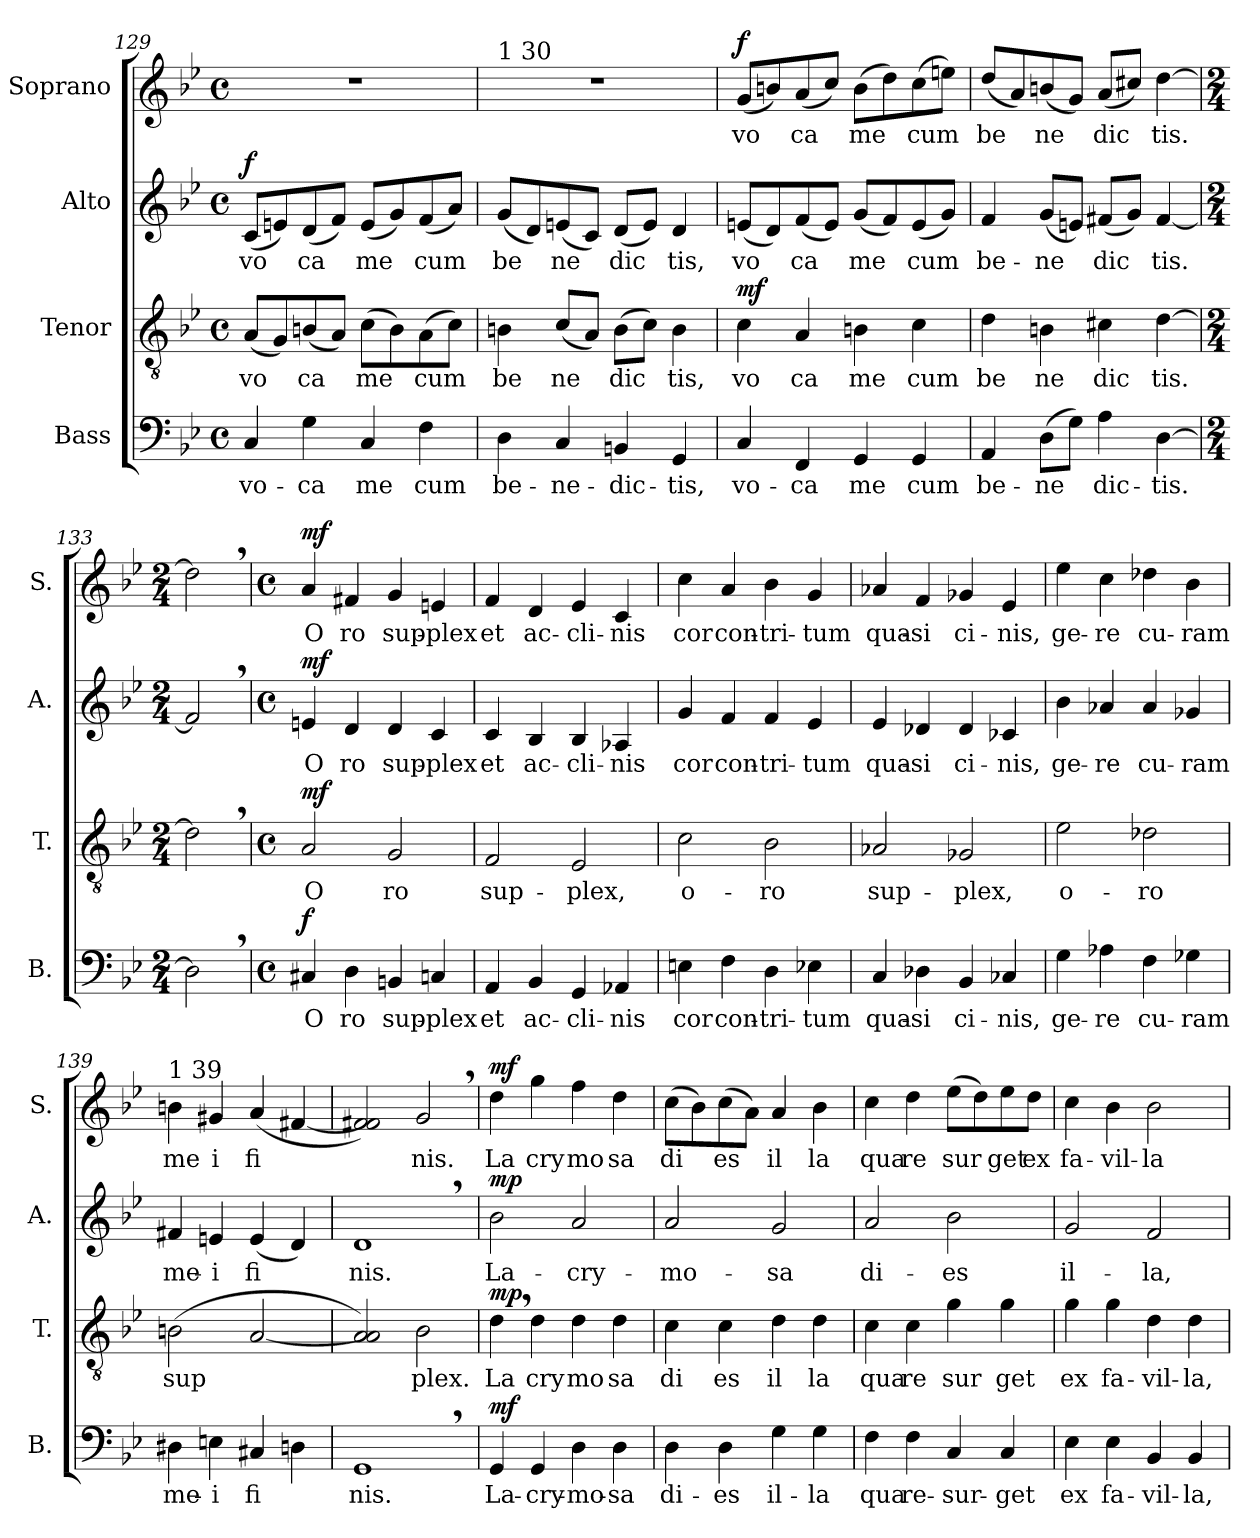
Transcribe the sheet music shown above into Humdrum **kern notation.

**kern	**text	**dynam	**kern	**text	**dynam	**kern	**text	**dynam	**kern	**text	**dynam
*part4	*part4	*part4	*part3	*part3	*part3	*part2	*part2	*part2	*part1	*part1	*part1
*staff4	*staff4	*staff4	*staff3	*staff3	*staff3	*staff2	*staff2	*staff2	*staff1	*staff1	*staff1
*I"Bass	*	*	*I"Tenor	*	*	*I"Alto	*	*	*I"Soprano	*	*
*I'B.	*	*	*I'T.	*	*	*I'A.	*	*	*I'S.	*	*
*clefF4	*	*	*clefGv2	*	*	*clefG2	*	*	*clefG2	*	*
*k[b-e-]	*	*	*k[b-e-]	*	*	*k[b-e-]	*	*	*k[b-e-]	*	*
*B-:	*	*	*B-:	*	*	*B-:	*	*	*B-:	*	*
*M4/4	*	*	*M4/4	*	*	*M4/4	*	*	*M4/4	*	*
*met(c)	*	*	*met(c)	*	*	*met(c)	*	*	*met(c)	*	*
=129	=129	=129	=129	=129	=129	=129	=129	=129	=129	=129	=129
!	!LO:LY:b:cj	!	!	!LO:LY:b:cj	!	!	!LO:LY:b:cj	!LO:DY:a	!	!	!
4C/	vo-	.	(>8A/L	vo-	.	(>8c/L	vo-	f	1r	.	.
!	!	!	!	!LO:LY:b:cj	!	!	!LO:LY:b:cj	!	!	!	!
.	.	.	8G/)	--	.	8en/)	--	.	.	.	.
!	!LO:LY:b:cj	!	!	!LO:LY:b:cj	!	!	!LO:LY:b:cj	!	!	!	!
4G\	-ca	.	(>8Bn/	-ca	.	(>8d/	-ca	.	.	.	.
!	!	!	!	!LO:LY:b:cj	!	!	!LO:LY:b:cj	!	!	!	!
.	.	.	8A/J)	.	.	8f/J)	.	.	.	.	.
!	!LO:LY:b:cj	!	!	!LO:LY:b:cj	!	!	!LO:LY:b:cj	!	!	!	!
4C/	me	.	(>8c\L	me	.	(>8e/L	me	.	.	.	.
!	!	!	!	!LO:LY:b:cj	!	!	!LO:LY:b:cj	!	!	!	!
.	.	.	8B\)	.	.	8g/)	.	.	.	.	.
!	!LO:LY:b:cj	!	!	!LO:LY:b:cj	!	!	!LO:LY:b:cj	!	!	!	!
4F\	cum	.	(>8A\	cum	.	(>8f/	cum	.	.	.	.
!	!	!	!	!LO:LY:b:cj	!	!	!LO:LY:b:cj	!	!	!	!
.	.	.	8c\J)	.	.	8a/J)	.	.	.	.	.
!!LO:PB:g=z
=130	=130	=130	=130	=130	=130	=130	=130	=130	=130	=130	=130
!	!	!	!	!	!	!	!	!	!LO:TX:a:t=1 30	!	!
!	!LO:LY:b:cj	!	!	!LO:LY:b:cj	!	!	!LO:LY:b:cj	!	!	!	!
4D\	be-	.	4Bn\	be	.	(>8g/L	be-	.	1r	.	.
!	!	!	!	!	!	!	!LO:LY:b:cj	!	!	!	!
.	.	.	.	.	.	8d/)	--	.	.	.	.
!	!LO:LY:b:cj	!	!	!LO:LY:b:cj	!	!	!LO:LY:b:cj	!	!	!	!
4C/	-ne-	.	(>8c/L	ne-	.	(>8en/	-ne-	.	.	.	.
!	!	!	!	!LO:LY:b:cj	!	!	!LO:LY:b:cj	!	!	!	!
.	.	.	8A/J)	--	.	8c/J)	--	.	.	.	.
!	!LO:LY:b:cj	!	!	!LO:LY:b:cj	!	!	!LO:LY:b:cj	!	!	!	!
4BBn/	-dic-	.	(>8B\L	-dic-	.	(>8d/L	-dic-	.	.	.	.
!	!	!	!	!LO:LY:b:cj	!	!	!LO:LY:b:cj	!	!	!	!
.	.	.	8c\J)	--	.	8e/J)	--	.	.	.	.
!	!LO:LY:b:cj	!	!	!LO:LY:b:cj	!	!	!LO:LY:b:cj	!	!	!	!
4GG/	-tis,	.	4B\	-tis,	.	4d/	-tis,	.	.	.	.
=131	=131	=131	=131	=131	=131	=131	=131	=131	=131	=131	=131
!	!LO:LY:b:cj	!	!	!LO:LY:b:cj	!LO:DY:a	!	!LO:LY:b:cj	!	!	!LO:LY:b:cj	!LO:DY:a
4C/	vo-	.	4c\	vo	mf	(>8en/L	vo-	.	(>8g/L	vo-	f
!	!	!	!	!	!	!	!LO:LY:b:cj	!	!	!LO:LY:b:cj	!
.	.	.	.	.	.	8d/)	--	.	8bn/)	--	.
!	!LO:LY:b:cj	!	!	!LO:LY:b:cj	!	!	!LO:LY:b:cj	!	!	!LO:LY:b:cj	!
4FF/	-ca	.	4A/	ca	.	(>8f/	-ca	.	(>8a/	-ca	.
!	!	!	!	!	!	!	!LO:LY:b:cj	!	!	!LO:LY:b:cj	!
.	.	.	.	.	.	8e/J)	.	.	8cc/J)	.	.
!	!LO:LY:b:cj	!	!	!LO:LY:b:cj	!	!	!LO:LY:b:cj	!	!	!LO:LY:b:cj	!
4GG/	me	.	4Bn\	me	.	(>8g/L	me	.	(>8b\L	me	.
!	!	!	!	!	!	!	!LO:LY:b:cj	!	!	!LO:LY:b:cj	!
.	.	.	.	.	.	8f/)	.	.	8dd\)	.	.
!	!LO:LY:b:cj	!	!	!LO:LY:b:cj	!	!	!LO:LY:b:cj	!	!	!LO:LY:b:cj	!
4GG/	cum	.	4c\	cum	.	(>8e/	cum	.	(>8cc\	cum	.
!	!	!	!	!	!	!	!LO:LY:b:cj	!	!	!LO:LY:b:cj	!
.	.	.	.	.	.	8g/J)	.	.	8een\J)	.	.
=132	=132	=132	=132	=132	=132	=132	=132	=132	=132	=132	=132
!	!LO:LY:b:cj	!	!	!LO:LY:b:cj	!	!	!LO:LY:b:cj	!	!	!LO:LY:b:cj	!
4AA/	be-	.	4d\	be	.	4f/	be-	.	(>8dd/L	be-	.
!	!	!	!	!	!	!	!	!	!	!LO:LY:b:cj	!
.	.	.	.	.	.	.	.	.	8a/)	--	.
!	!LO:LY:b:cj	!	!	!LO:LY:b:cj	!	!	!LO:LY:b:cj	!	!	!LO:LY:b:cj	!
(>8D\L	-ne-	.	4Bn\	ne	.	(>8g/L	-ne-	.	(>8bn/	-ne-	.
!	!LO:LY:b:cj	!	!	!	!	!	!LO:LY:b:cj	!	!	!LO:LY:b:cj	!
8G\J)	--	.	.	.	.	8en/J)	--	.	8g/J)	--	.
!	!LO:LY:b:cj	!	!	!LO:LY:b:cj	!	!	!LO:LY:b:cj	!	!	!LO:LY:b:cj	!
4A\	-dic-	.	4c#X\	dic	.	(>8f#X/L	-dic-	.	(>8a/L	-dic-	.
!	!	!	!	!	!	!	!LO:LY:b:cj	!	!	!LO:LY:b:cj	!
.	.	.	.	.	.	8g/J)	--	.	8cc#X/J)	--	.
!	!LO:LY:b:cj	!	!	!LO:LY:b:cj	!	!	!LO:LY:b:cj	!	!	!LO:LY:b:cj	!
[>4D\	-tis.	.	[>4d\	tis.	.	[<4f#/	-tis.	.	[>4dd\	-tis.	.
=133	=133	=133	=133	=133	=133	=133	=133	=133	=133	=133	=133
*M2/4	*	*	*M2/4	*	*	*M2/4	*	*	*M2/4	*	*
!	!LO:LY:b:cj	!	!	!LO:LY:b:cj	!	!	!LO:LY:b:cj	!	!	!LO:LY:b:cj	!
2D,>\]	.	.	2d,>\]	.	.	2f#,>/]	.	.	2dd,>\]	.	.
!!LO:PB:g=z
=134	=134	=134	=134	=134	=134	=134	=134	=134	=134	=134	=134
*M4/4	*	*	*M4/4	*	*	*M4/4	*	*	*M4/4	*	*
*met(c)	*	*	*met(c)	*	*	*met(c)	*	*	*met(c)	*	*
!	!LO:LY:b:cj	!LO:DY:a	!	!LO:LY:b:cj	!LO:DY:a	!	!LO:LY:b:cj	!LO:DY:a	!	!LO:LY:b:cj	!LO:DY:a
4C#X/	O	f	2A/	O	mf	4en/	O	mf	4a/	O	mf
!	!LO:LY:b:cj	!	!	!	!	!	!LO:LY:b:cj	!	!	!LO:LY:b:cj	!
4D\	ro	.	.	.	.	4d/	ro	.	4f#X/	ro	.
!	!LO:LY:b:cj	!	!	!LO:LY:b:cj	!	!	!LO:LY:b:cj	!	!	!LO:LY:b:cj	!
4BBn/	sup-	.	2G/	ro	.	4d/	sup-	.	4g/	sup-	.
!	!LO:LY:b:cj	!	!	!	!	!	!LO:LY:b:cj	!	!	!LO:LY:b:cj	!
4Cn/	-plex	.	.	.	.	4c/	-plex	.	4en/	-plex	.
=135	=135	=135	=135	=135	=135	=135	=135	=135	=135	=135	=135
!	!LO:LY:b:cj	!	!	!LO:LY:b:cj	!	!	!LO:LY:b:cj	!	!	!LO:LY:b:cj	!
4AA/	et	.	2F/	sup-	.	4c/	et	.	4f/	et	.
!	!LO:LY:b:cj	!	!	!	!	!	!LO:LY:b:cj	!	!	!LO:LY:b:cj	!
4BB-/	ac-	.	.	.	.	4B-/	ac-	.	4d/	ac-	.
!	!LO:LY:b:cj	!	!	!LO:LY:b:cj	!	!	!LO:LY:b:cj	!	!	!LO:LY:b:cj	!
4GG/	-cli-	.	2E-/	-plex,	.	4B-/	-cli-	.	4e-/	-cli-	.
!	!LO:LY:b:cj	!	!	!	!	!	!LO:LY:b:cj	!	!	!LO:LY:b:cj	!
4AA-X/	-nis	.	.	.	.	4A-X/	-nis	.	4c/	-nis	.
=136	=136	=136	=136	=136	=136	=136	=136	=136	=136	=136	=136
!	!LO:LY:b:cj	!	!	!LO:LY:b:cj	!	!	!LO:LY:b:cj	!	!	!LO:LY:b:cj	!
4En\	cor	.	2c\	o-	.	4g/	cor	.	4cc\	cor	.
!	!LO:LY:b:cj	!	!	!	!	!	!LO:LY:b:cj	!	!	!LO:LY:b:cj	!
4F\	con-	.	.	.	.	4f/	con-	.	4a/	con-	.
!	!LO:LY:b:cj	!	!	!LO:LY:b:cj	!	!	!LO:LY:b:cj	!	!	!LO:LY:b:cj	!
4D\	-tri-	.	2B-\	-ro	.	4f/	-tri-	.	4b-\	-tri-	.
!	!LO:LY:b:cj	!	!	!	!	!	!LO:LY:b:cj	!	!	!LO:LY:b:cj	!
4E-X\	-tum	.	.	.	.	4e-/	-tum	.	4g/	-tum	.
=137	=137	=137	=137	=137	=137	=137	=137	=137	=137	=137	=137
!	!LO:LY:b:cj	!	!	!LO:LY:b:cj	!	!	!LO:LY:b:cj	!	!	!LO:LY:b:cj	!
4C/	qua-	.	2A-X/	sup-	.	4e-/	qua-	.	4a-X/	qua-	.
!	!LO:LY:b:cj	!	!	!	!	!	!LO:LY:b:cj	!	!	!LO:LY:b:cj	!
4D-X\	-si	.	.	.	.	4d-X/	-si	.	4f/	-si	.
!	!LO:LY:b:cj	!	!	!LO:LY:b:cj	!	!	!LO:LY:b:cj	!	!	!LO:LY:b:cj	!
4BB-/	ci-	.	2G-X/	-plex,	.	4d-/	ci-	.	4g-X/	ci-	.
!	!LO:LY:b:cj	!	!	!	!	!	!LO:LY:b:cj	!	!	!LO:LY:b:cj	!
4C-X/	-nis,	.	.	.	.	4c-X/	-nis,	.	4e-/	-nis,	.
=138	=138	=138	=138	=138	=138	=138	=138	=138	=138	=138	=138
!	!LO:LY:b:cj	!	!	!LO:LY:b:cj	!	!	!LO:LY:b:cj	!	!	!LO:LY:b:cj	!
4G\	ge-	.	2e-\	o-	.	4b-\	ge-	.	4ee-\	ge-	.
!	!LO:LY:b:cj	!	!	!	!	!	!LO:LY:b:cj	!	!	!LO:LY:b:cj	!
4A-X\	-re	.	.	.	.	4a-X/	-re	.	4cc\	-re	.
!	!LO:LY:b:cj	!	!	!LO:LY:b:cj	!	!	!LO:LY:b:cj	!	!	!LO:LY:b:cj	!
4F\	cu-	.	2d-X\	-ro	.	4a-/	cu-	.	4dd-X\	cu-	.
!	!LO:LY:b:cj	!	!	!	!	!	!LO:LY:b:cj	!	!	!LO:LY:b:cj	!
4G-X\	-ram	.	.	.	.	4g-X/	-ram	.	4b-\	-ram	.
!!LO:PB:g=z
=139	=139	=139	=139	=139	=139	=139	=139	=139	=139	=139	=139
!	!	!	!	!	!	!	!	!	!LO:TX:a:t=1 39	!	!
!	!LO:LY:b:cj	!	!	!LO:LY:b:cj	!	!	!LO:LY:b:cj	!	!	!LO:LY:b:cj	!
4D#X\	me-	.	(>2Bn\	sup-	.	4f#X/	me-	.	4bn\	me	.
!	!LO:LY:b:cj	!	!	!	!	!	!LO:LY:b:cj	!	!	!LO:LY:b:cj	!
4En\	-i	.	.	.	.	4en/	-i	.	4g#X/	i	.
!	!LO:LY:b:cj	!	!	!LO:LY:b:cj	!	!	!LO:LY:b:cj	!	!	!LO:LY:b:cj	!
4C#X/	fi-	.	[<2A/	--	.	(>4e/	fi-	.	(>4a/	fi-	.
!	!LO:LY:b:cj	!	!	!	!	!	!LO:LY:b:cj	!	!	!LO:LY:b:cj	!
4Dn\	--	.	.	.	.	4d/)	--	.	[<4f#X/	--	.
=140	=140	=140	=140	=140	=140	=140	=140	=140	=140	=140	=140
!	!LO:LY:b:cj	!	!	!LO:LY:b:cj	!	!	!LO:LY:b:cj	!	!	!LO:LY:b:cj	!
1GG,>	-nis.	.	2A/ 2A/])	--	.	1d,>	-nis.	.	2f#/ 2f#/])	--	.
!	!	!	!	!LO:LY:b:cj	!	!	!	!	!	!LO:LY:b:cj	!
.	.	.	2B-\	-plex.	.	.	.	.	2g,>/	-nis.	.
=141	=141	=141	=141	=141	=141	=141	=141	=141	=141	=141	=141
!	!LO:LY:b:cj	!LO:DY:a	!	!LO:LY:b:cj	!LO:DY:a	!	!LO:LY:b:cj	!LO:DY:a	!	!LO:LY:b:cj	!LO:DY:a
4GG/	La-	mf	4d,>\	La	mp	2b-\	La-	mp	4dd\	La	mf
!	!LO:LY:b:cj	!	!	!LO:LY:b:cj	!	!	!	!	!	!LO:LY:b:cj	!
4GG/	-cry-	.	4d\	cry	.	.	.	.	4gg\	cry	.
!	!LO:LY:b:cj	!	!	!LO:LY:b:cj	!	!	!LO:LY:b:cj	!	!	!LO:LY:b:cj	!
4D\	-mo-	.	4d\	mo	.	2a/	-cry-	.	4ff\	mo	.
!	!LO:LY:b:cj	!	!	!LO:LY:b:cj	!	!	!	!	!	!LO:LY:b:cj	!
4D\	-sa	.	4d\	sa	.	.	.	.	4dd\	sa	.
=142	=142	=142	=142	=142	=142	=142	=142	=142	=142	=142	=142
!	!LO:LY:b:cj	!	!	!LO:LY:b:cj	!	!	!LO:LY:b:cj	!	!	!LO:LY:b:cj	!
4D\	di-	.	4c\	di	.	2a/	-mo-	.	(>8cc\L	di-	.
!	!	!	!	!	!	!	!	!	!	!LO:LY:b:cj	!
.	.	.	.	.	.	.	.	.	8b-\)	--	.
!	!LO:LY:b:cj	!	!	!LO:LY:b:cj	!	!	!	!	!	!LO:LY:b:cj	!
4D\	-es	.	4c\	es	.	.	.	.	(>8cc\	-es	.
!	!	!	!	!	!	!	!	!	!	!LO:LY:b:cj	!
.	.	.	.	.	.	.	.	.	8a\J)	.	.
!	!LO:LY:b:cj	!	!	!LO:LY:b:cj	!	!	!LO:LY:b:cj	!	!	!LO:LY:b:cj	!
4G\	il-	.	4d\	il	.	2g/	-sa	.	4a/	il	.
!	!LO:LY:b:cj	!	!	!LO:LY:b:cj	!	!	!	!	!	!LO:LY:b:cj	!
4G\	-la	.	4d\	la	.	.	.	.	4b-\	la	.
=143	=143	=143	=143	=143	=143	=143	=143	=143	=143	=143	=143
!	!LO:LY:b:cj	!	!	!LO:LY:b:cj	!	!	!LO:LY:b:cj	!	!	!LO:LY:b:cj	!
4F\	qua	.	4c\	qua	.	2a/	di-	.	4cc\	qua	.
!	!LO:LY:b:cj	!	!	!LO:LY:b:cj	!	!	!	!	!	!LO:LY:b:cj	!
4F\	re-	.	4c\	re	.	.	.	.	4dd\	re	.
!	!LO:LY:b:cj	!	!	!LO:LY:b:cj	!	!	!LO:LY:b:cj	!	!	!LO:LY:b:cj	!
4C/	-sur-	.	4g\	sur	.	2b-\	-es	.	(>8ee-\L	sur-	.
!	!	!	!	!	!	!	!	!	!	!LO:LY:b:cj	!
.	.	.	.	.	.	.	.	.	8dd\)	--	.
!	!LO:LY:b:cj	!	!	!LO:LY:b:cj	!	!	!	!	!	!LO:LY:b:cj	!
4C/	-get	.	4g\	get	.	.	.	.	8ee-\	-get	.
!	!	!	!	!	!	!	!	!	!	!LO:LY:b:cj	!
.	.	.	.	.	.	.	.	.	8dd\J	ex	.
!!LO:PB:g=z
=144	=144	=144	=144	=144	=144	=144	=144	=144	=144	=144	=144
!	!LO:LY:b:cj	!	!	!LO:LY:b:cj	!	!	!LO:LY:b:cj	!	!	!LO:LY:b:cj	!
4E-\	ex	.	4g\	ex	.	2g/	il-	.	4cc\	fa-	.
!	!LO:LY:b:cj	!	!	!LO:LY:b:cj	!	!	!	!	!	!LO:LY:b:cj	!
4E-\	fa-	.	4g\	fa-	.	.	.	.	4b-\	-vil-	.
!	!LO:LY:b:cj	!	!	!LO:LY:b:cj	!	!	!LO:LY:b:cj	!	!	!LO:LY:b:cj	!
4BB-/	-vil-	.	4d\	-vil-	.	2f/	-la,	.	2b-\	-la	.
!	!LO:LY:b:cj	!	!	!LO:LY:b:cj	!	!	!	!	!	!	!
4BB-/	-la,	.	4d\	-la,	.	.	.	.	.	.	.
=	=	=	=	=	=	=	=	=	=	=	=
*-	*-	*-	*-	*-	*-	*-	*-	*-	*-	*-	*-
